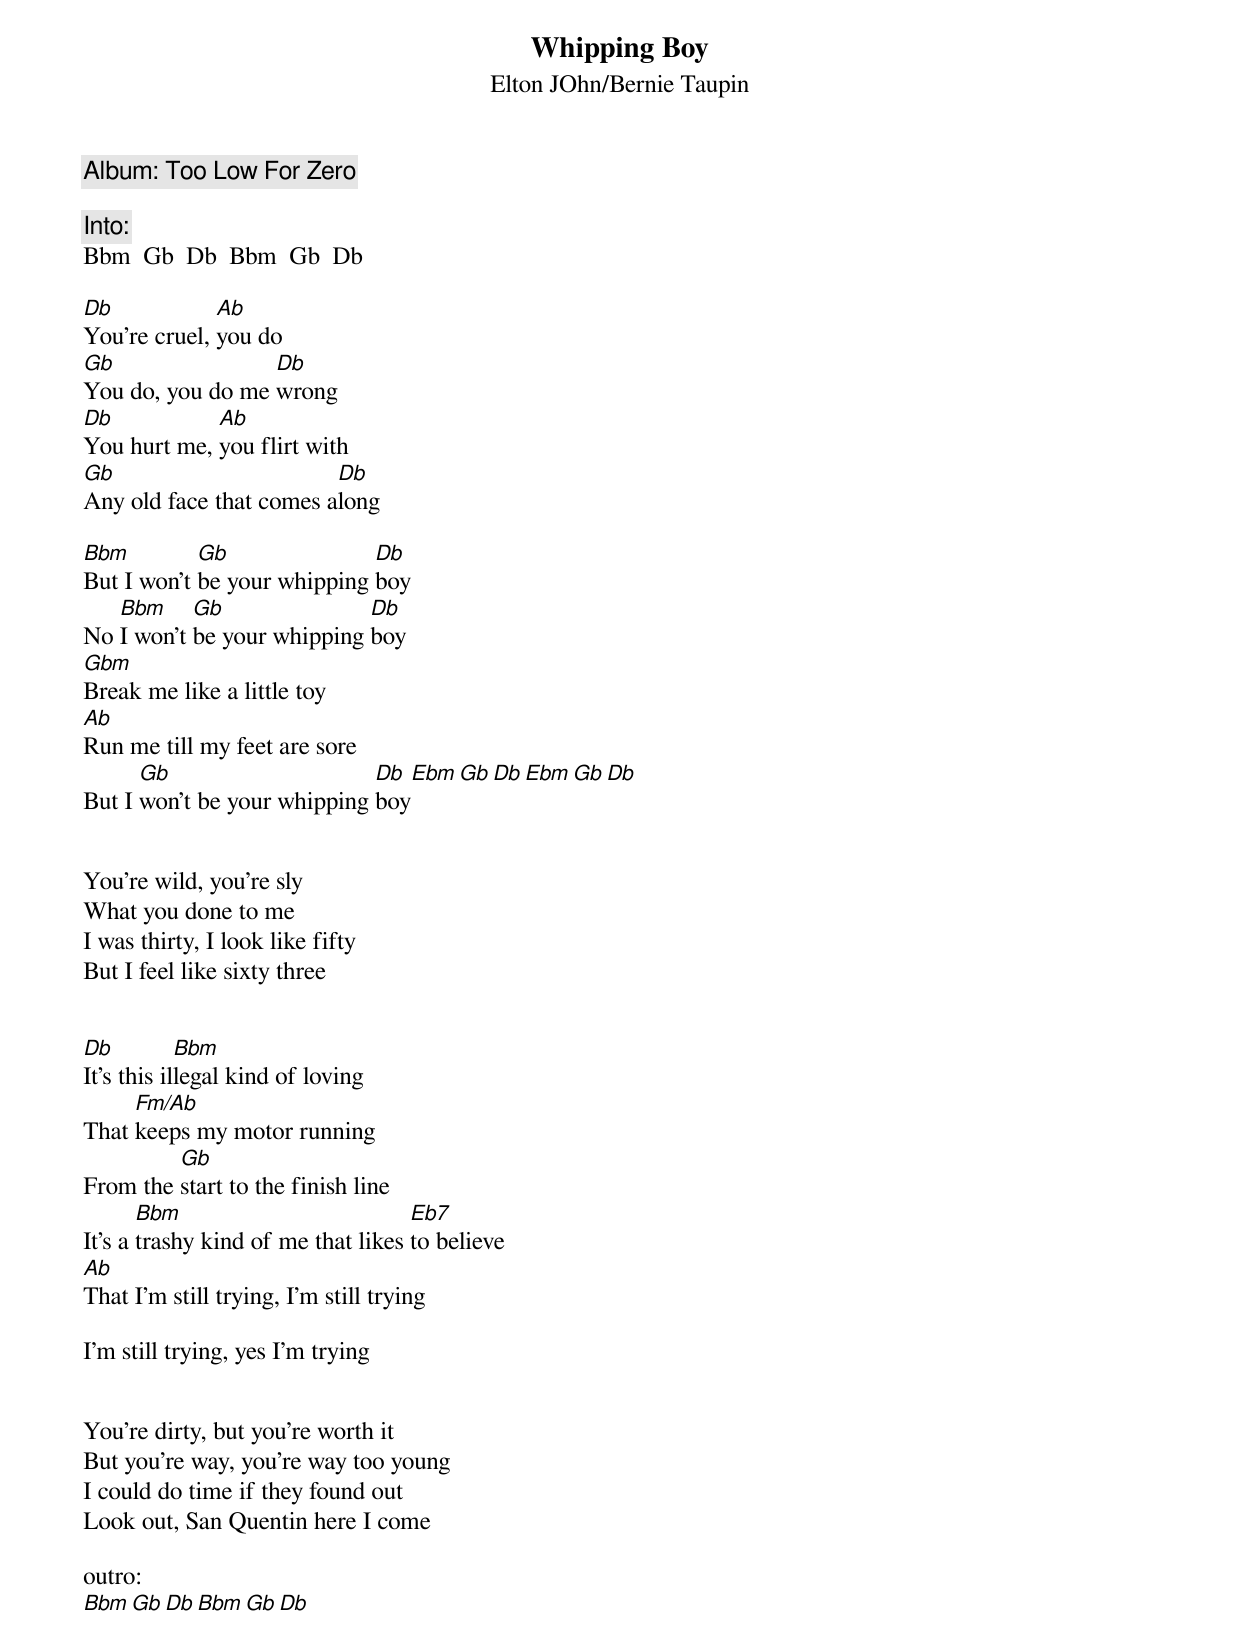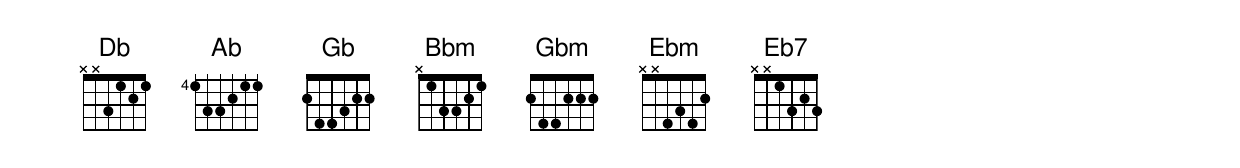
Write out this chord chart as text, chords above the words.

Whipping Boy
Elton JOhn/Bernie Taupin
Album: Too Low For Zero

Into:
Bbm  Gb  Db  Bbm  Gb  Db

Db            Ab
You're cruel, you do
Gb                Db
You do, you do me wrong
Db           Ab
You hurt me, you flirt with
Gb                       Db
Any old face that comes along

Bbm         Gb               Db
But I won't be your whipping boy
   Bbm     Gb               Db
No I won't be your whipping boy
Gbm
Break me like a little toy
Ab
Run me till my feet are sore
      Gb                     Db    Ebm  Gb  Db  Ebm  Gb  Db
But I won't be your whipping boy


You're wild, you're sly
What you done to me
I was thirty, I look like fifty
But I feel like sixty three


Db          Bbm
It's this illegal kind of loving
     Fm/Ab
That keeps my motor running
         Gb
From the start to the finish line
       Bbm                          Eb7
It's a trashy kind of me that likes to believe
Ab
That I'm still trying, I'm still trying

I'm still trying, yes I'm trying


You're dirty, but you're worth it
But you're way, you're way too young
I could do time if they found out
Look out, San Quentin here I come

outro:
Bbm  Gb  Db  Bbm  Gb  Db
